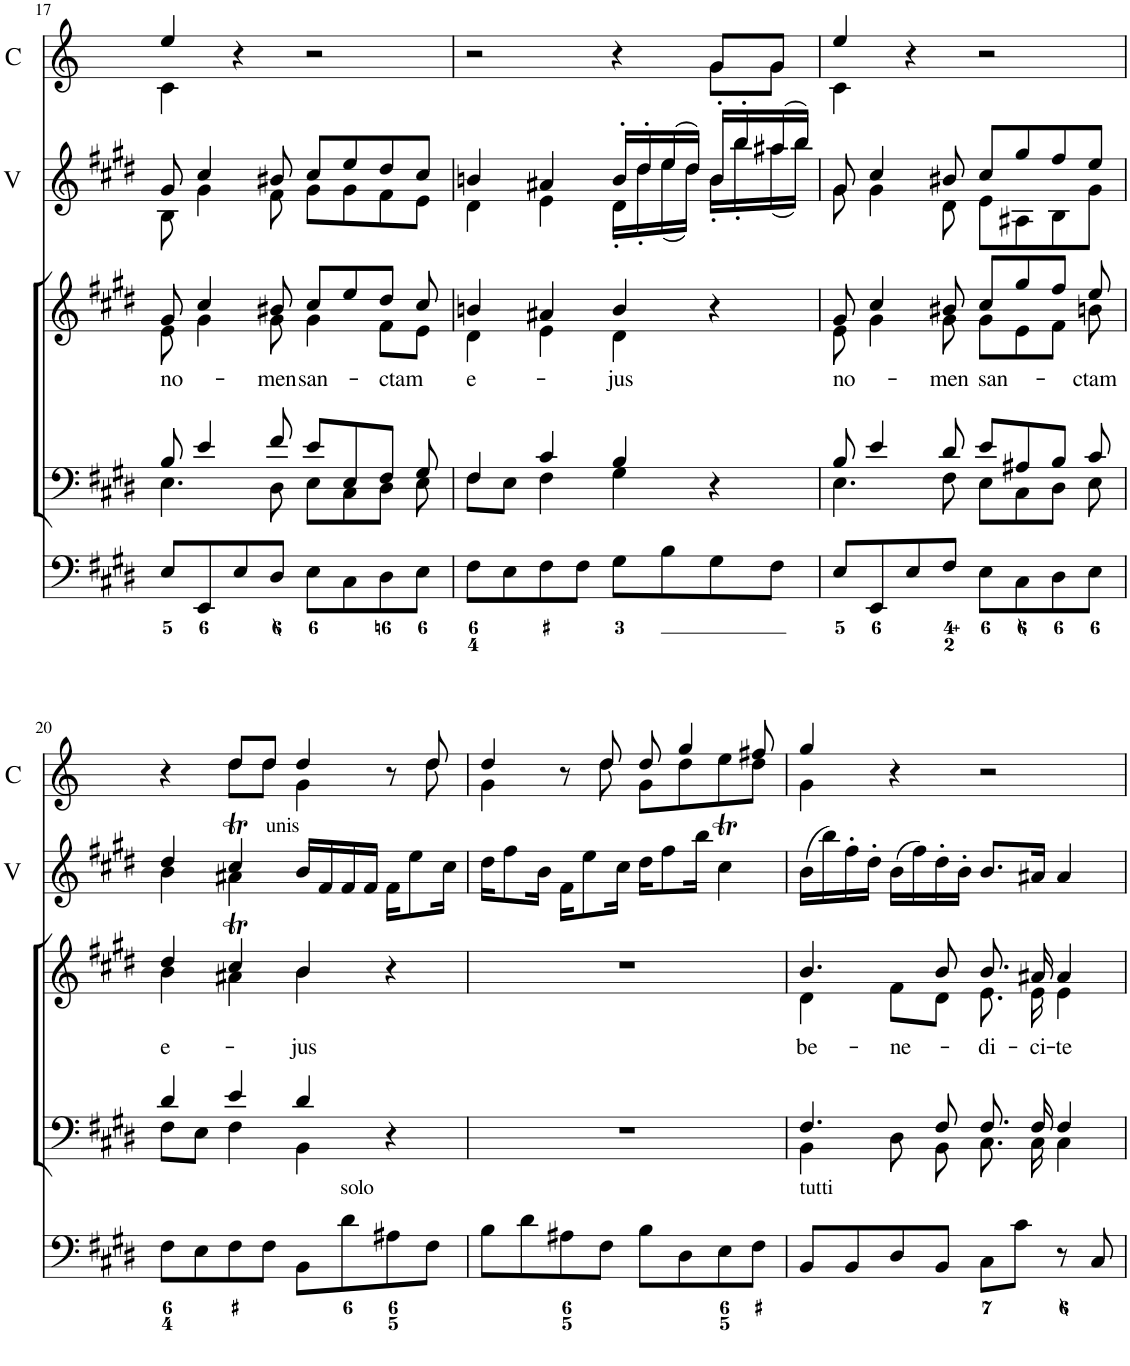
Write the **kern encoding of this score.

**kern	**kern	**kern	**text	**kern	**kern	**kern	**kern
*part7	*part6	*part5	*part5	*part4	*part3	*part2	*part1
*staff7	*staff6	*staff5	*staff5	*staff4	*staff3	*staff2	*staff1
*I"Organ	*I"Voice	*I"Voice	*	*I"Violin	*I"Violin	*I"2 Violini	*I"Corni in E
*	*	*	*	*I'Vln.	*I'Vln.	*I'V	*I'C
!!LO:PB:g=z
*clefF4	*clefF4	*clefG2	*	*clefG2	*clefG2	*clefG2	*clefG2
*	*	*	*	*	*	*	*Trd5c8
*k[f#c#g#d#]	*k[f#c#g#d#]	*k[f#c#g#d#]	*	*k[f#c#g#d#]	*k[f#c#g#d#]	*k[f#c#g#d#]	*k[]
*M4/4	*M4/4	*M4/4	*	*M4/4	*M4/4	*M4/4	*M4/4
*met(c)	*met(c)	*met(c)	*	*met(c)	*met(c)	*met(c)	*met(c)
=17	=17	=17	=17	=17	=17	=17	=17
*	*^	*^	*	*	*	*	*
!	!	!	!	!	!LO:LY:b	!	!	!	!
*	*	*	*	*	*	*	*	*^	*^
8E/L	8B/	4.E\	8g#/	8e\	no-	8B	8g#	8g#/	8B\	4ee/	4c\
8EE/	4e/	.	4cc#/	4g#\	.	4g#	4cc#	4cc#/	4g#\	.	.
8E/	.	.	.	.	.	.	.	.	.	4r	2.ryy
!	!	!	!	!	!LO:LY:b	!	!	!	!	!	!
8D#/J	8f#/	8D#\	8b#X/	8g#\	-men	8f#	8b#X	8b#X/	8f#\	.	.
!	!	!	!	!	!LO:LY:b	!	!	!	!	!	!
8E\L	8e/L	8E\L	8cc#/L	4g#\	san-	8g#/L	8cc#\L	8cc#/L	8g#\L	2r	.
8C#\	8E/	8C#\	8ee/	.	.	8g#/J	8ee\J	8ee/	8g#\	.	.
!	!	!	!	!	!LO:LY:b	!	!	!	!	!	!
8D#\	8F#/J	8D#\J	8dd#/J	8f#\L	-ctam	8f#/L	8dd#\L	8dd#/	8f#\	.	.
8E\J	8G#/	8E\	8cc#/	8e\J	.	8e/J	8cc#\J	8cc#/J	8e\J	.	.
=18	=18	=18	=18	=18	=18	=18	=18	=18	=18	=18	=18
!	!	!	!	!	!LO:LY:b	!	!	!	!	!	!
8F#\L	4F#/	8F#\L	4bn/	4d#\	e-	4d#	4bn	4bn/	4d#\	2r	2.ryy
8E\	.	8E\J	.	.	.	.	.	.	.	.	.
8F#\	4c#/	4F#\	4a#X/	4e\	.	4e	4a#X	4a#X/	4e\	.	.
8F#\J	.	.	.	.	.	.	.	.	.	.	.
!	!	!	!	!	!LO:LY:b	!	!	!	!	!	!
8G#\L	4B/	4G#\	4b/	4d#\	-jus	16d#'/LL	16b'\LL	16b'/LL	16d#'\LL	4r	.
.	.	.	.	.	.	16dd#'/J	16dd#'\J	16dd#'/	16dd#'\	.	.
8B\	.	.	.	.	.	(16ee/L	(16ee\L	(16ee/	(16ee\	.	.
.	.	.	.	.	.	16dd#/JJ)	16dd#\JJ)	16dd#/JJ)	16dd#\JJ)	.	.
8G#\	4r	4ryy	4r	4ryy	.	16b'\LL	16b'\LL	16b'/LL	16b'\LL	8g/L	8g\L
.	.	.	.	.	.	16bb'\J	16bb'\J	16bb'/	16bb'\	.	.
8F#\J	.	.	.	.	.	(16aa#X\L	(16aa#X\L	(16aa#X/	(16aa#\	8g/J	8g\J
.	.	.	.	.	.	16bb\JJ)	16bb\JJ)	16bb/JJ)	16bb\JJ)	.	.
=19	=19	=19	=19	=19	=19	=19	=19	=19	=19	=19	=19
!	!	!	!	!	!LO:LY:b	!	!	!	!	!	!
8E/L	8B/	4.E\	8g#/	8e\	no-	8g#	8g#	8g#/	8g#\	4ee/	4c\
8EE/	4e/	.	4cc#/	4g#\	.	4g#	4cc#	4cc#/	4g#\	.	.
8E/	.	.	.	.	.	.	.	.	.	4r	2.ryy
!	!	!	!	!	!LO:LY:b	!	!	!	!	!	!
8F#/J	8d#/	8F#\	8b#X/	8g#\	-men	8d#	8b#X	8b#X/	8d#\	.	.
!	!	!	!	!	!LO:LY:b	!	!	!	!	!	!
8E\L	8e/L	8E\L	8cc#/L	8g#\L	san-	8e/L	8cc#\L	8cc#/L	8e\L	2r	.
8C#\	8A#X/	8C#\	8gg#/	8e\	.	8A#X/J	8gg#\J	8gg#/	8A#X\	.	.
8D#\	8B/J	8D#\J	8ff#/J	8f#\J	.	8B/L	8ff#\L	8ff#/	8B\	.	.
!	!	!	!	!	!LO:LY:b	!	!	!	!	!	!
8E\J	8c#/	8E\	8ee/	8bn\	-ctam	8g#/J	8ee\J	8ee/J	8g#\J	.	.
!!LO:LB:g=z	!!
=20	=20	=20	=20	=20	=20	=20	=20	=20	=20	=20	=20
!	!	!	!	!	!LO:LY:b	!	!	!	!	!	!
8F#\L	4d#/	8F#\L	4dd#/	4b\	e-	4b	4dd#	4dd#/	4b\	4r	4ryy
8E\	.	8E\J	.	.	.	.	.	.	.	.	.
8F#\	4e/	4F#\	4cc#T/	4a#X\	.	4a#X	4cc#T	4cc#T/	4a#X\	8dd/L	8dd\L
8F#\J	.	.	.	.	.	.	.	.	.	8dd/J	8dd\J
!	!	!	!	!	!	!	!	!LO:TX:a:t=unis	!	!	!
!	!	!	!	!	!	!	!LO:TX:a:t=unis	!	!	!	!
!	!	!	!	!	!	!LO:TX:a:t=unis	!	!	!	!	!
!	!	!	!	!	!LO:LY:b	!	!	!	!	!	!
8BB\L	4d#/	4BB\	4b/	4b\	-jus	16b/LL	16b/LL	16b/LL	2ryy	4dd/	4g\
.	.	.	.	.	.	16f#/J	16f#/J	16f#/	.	.	.
!LO:TX:a:t=solo	!	!	!	!	!	!	!	!	!	!	!
8d#\	.	.	.	.	.	16f#/L	16f#/L	16f#/	.	.	.
.	.	.	.	.	.	16f#/JJ	16f#/JJ	16f#/JJ	.	.	.
8A#X\	4r	4ryy	4r	4ryy	.	16f#/KL	16f#/KL	16f#\KL	.	8r	8ryy
.	.	.	.	.	.	8ee/	8ee/	8ee\	.	.	.
8F#\J	.	.	.	.	.	.	.	.	.	8dd/	8dd\
.	.	.	.	.	.	16cc#/Jk	16cc#/Jk	16cc#\Jk	.	.	.
*	*v	*v	*	*	*	*	*	*v	*v	*	*
*	*	*v	*v	*	*	*	*	*	*
=21	=21	=21	=21	=21	=21	=21	=21	=21
8B\L	1r	1r	.	16dd#\KL	16dd#\KL	16dd#\KL	4dd/	4g\
.	.	.	.	8ff#\	8ff#\	8ff#\	.	.
8d#\	.	.	.	.	.	.	.	.
.	.	.	.	16b\Jk	16b\Jk	16b\Jk	.	.
8A#X\	.	.	.	16f#/KL	16f#/KL	16f#\KL	8r	8ryy
.	.	.	.	8ee/	8ee/	8ee\	.	.
8F#\J	.	.	.	.	.	.	8dd/	8dd\
.	.	.	.	16cc#/Jk	16cc#/Jk	16cc#\Jk	.	.
8B\L	.	.	.	16dd#\KL	16dd#\KL	16dd#\KL	8dd/	8g\L
.	.	.	.	8ff#\	8ff#\	8ff#\	.	.
8D#\	.	.	.	.	.	.	4gg/	8dd\
.	.	.	.	16bb\Jk	16bb\Jk	16bb\Jk	.	.
8E\	.	.	.	4cc#T	4cc#T	4cc#T\	.	8ee\
8F#\J	.	.	.	.	.	.	8ff#X/	8dd\J
=22	=22	=22	=22	=22	=22	=22	=22	=22
*	*^	*^	*	*	*	*	*	*
!LO:TX:a:t=tutti	!	!	!	!	!	!	!	!	!	!
!	!	!	!	!	!LO:LY:b	!	!	!	!	!
8BB/L	4.F#/	4BB\	4.b/	4d#\	be-	(16b\LL	(16b\LL	(16b\LL	4gg/	4g\
.	.	.	.	.	.	16bb\J)	16bb\J)	16bb\)	.	.
8BB/	.	.	.	.	.	16ff#'\L	16ff#'\L	16ff#'\	.	.
.	.	.	.	.	.	16dd#'\JJ	16dd#'\JJ	16dd#'\JJ	.	.
!	!	!	!	!	!LO:LY:b	!	!	!	!	!
8D#/	.	8D#\	.	8f#\L	-ne-	(16b\LL	(16b\LL	(16b\LL	4r	2.ryy
.	.	.	.	.	.	16ff#\J)	16ff#\J)	16ff#\)	.	.
8BB/J	8F#/	8BB\	8b/	8d#\J	.	16dd#'\L	16dd#'\L	16dd#'\	.	.
.	.	.	.	.	.	16b'\JJ	16b'\JJ	16b'\JJ	.	.
!	!	!	!	!	!LO:LY:b	!	!	!	!	!
8C#\L	8.F#/	8.C#\	8.b/	8.e\	-di-	8.b/L	8.b/L	8.b/L	2r	.
8c#\J	.	.	.	.	.	.	.	.	.	.
!	!	!	!	!	!LO:LY:b	!	!	!	!	!
.	16F#/	16C#\	16a#X/	16e\	-ci-	16a#X/Jk	16a#X/Jk	16a#X/Jk	.	.
!	!	!	!	!	!LO:LY:b	!	!	!	!	!
8r	4F#/	4C#\	4a#/	4e\	-te	4a#	4a#	4a#/	.	.
8C#/	.	.	.	.	.	.	.	.	.	.
*	*v	*v	*	*	*	*	*	*	*v	*v
*	*	*v	*v	*	*	*	*	*
=	=	=	=	=	=	=	=
*-	*-	*-	*-	*-	*-	*-	*-
